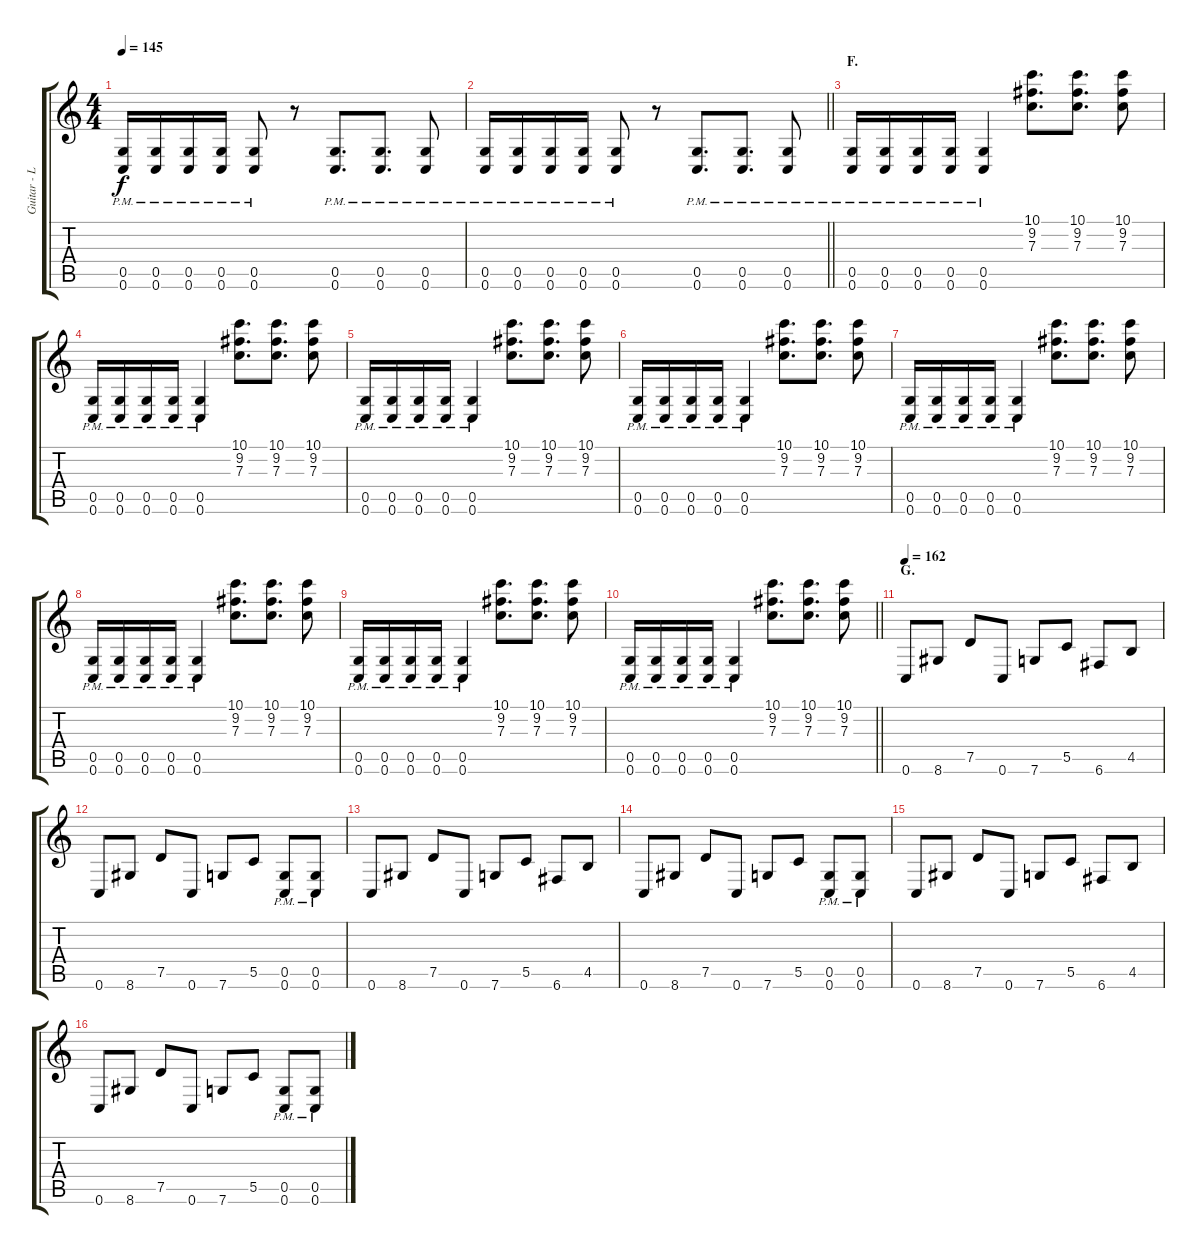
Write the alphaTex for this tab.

\track ("Guitar - Left" "Guitar - L") {instrument distortionguitar}
\staff {score tabs}
\tuning (D4 A3 F3 C3 G2 C2) {hide}
\ts (4 4)
\tempo 145
\clef g2
\ks c
(0.5{pm} 0.6{pm}).16{dy f} (0.5{pm} 0.6{pm}).16 (0.5{pm} 0.6{pm}).16 (0.5{pm} 0.6{pm}).16 (0.5{pm} 0.6{pm}).8 r.8 (0.5{pm} 0.6{pm}).8{d} (0.5{pm} 0.6{pm}).8{d} (0.5{pm} 0.6{pm}).8 |
\barLineRight lightlight
(0.5{pm} 0.6{pm}).16 (0.5{pm} 0.6{pm}).16 (0.5{pm} 0.6{pm}).16 (0.5{pm} 0.6{pm}).16 (0.5{pm} 0.6{pm}).8 r.8 (0.5{pm} 0.6{pm}).8{d} (0.5{pm} 0.6{pm}).8{d} (0.5{pm} 0.6{pm}).8 |
\section ("" "F.")
(0.5{pm} 0.6{pm}).16 (0.5{pm} 0.6{pm}).16 (0.5{pm} 0.6{pm}).16 (0.5{pm} 0.6{pm}).16 (0.5{pm} 0.6{pm}).4 (10.1 9.2 7.3).8{d} (10.1 9.2 7.3).8{d} (10.1 9.2 7.3).8 |
(0.5{pm} 0.6{pm}).16 (0.5{pm} 0.6{pm}).16 (0.5{pm} 0.6{pm}).16 (0.5{pm} 0.6{pm}).16 (0.5{pm} 0.6{pm}).4 (10.1 9.2 7.3).8{d} (10.1 9.2 7.3).8{d} (10.1 9.2 7.3).8 |
(0.5{pm} 0.6{pm}).16 (0.5{pm} 0.6{pm}).16 (0.5{pm} 0.6{pm}).16 (0.5{pm} 0.6{pm}).16 (0.5{pm} 0.6{pm}).4 (10.1 9.2 7.3).8{d} (10.1 9.2 7.3).8{d} (10.1 9.2 7.3).8 |
(0.5{pm} 0.6{pm}).16 (0.5{pm} 0.6{pm}).16 (0.5{pm} 0.6{pm}).16 (0.5{pm} 0.6{pm}).16 (0.5{pm} 0.6{pm}).4 (10.1 9.2 7.3).8{d} (10.1 9.2 7.3).8{d} (10.1 9.2 7.3).8 |
(0.5{pm} 0.6{pm}).16 (0.5{pm} 0.6{pm}).16 (0.5{pm} 0.6{pm}).16 (0.5{pm} 0.6{pm}).16 (0.5{pm} 0.6{pm}).4 (10.1 9.2 7.3).8{d} (10.1 9.2 7.3).8{d} (10.1 9.2 7.3).8 |
(0.5{pm} 0.6{pm}).16 (0.5{pm} 0.6{pm}).16 (0.5{pm} 0.6{pm}).16 (0.5{pm} 0.6{pm}).16 (0.5{pm} 0.6{pm}).4 (10.1 9.2 7.3).8{d} (10.1 9.2 7.3).8{d} (10.1 9.2 7.3).8 |
(0.5{pm} 0.6{pm}).16 (0.5{pm} 0.6{pm}).16 (0.5{pm} 0.6{pm}).16 (0.5{pm} 0.6{pm}).16 (0.5{pm} 0.6{pm}).4 (10.1 9.2 7.3).8{d} (10.1 9.2 7.3).8{d} (10.1 9.2 7.3).8 |
\barLineRight lightlight
(0.5{pm} 0.6{pm}).16 (0.5{pm} 0.6{pm}).16 (0.5{pm} 0.6{pm}).16 (0.5{pm} 0.6{pm}).16 (0.5{pm} 0.6{pm}).4 (10.1 9.2 7.3).8{d} (10.1 9.2 7.3).8{d} (10.1 9.2 7.3).8 |
\section ("" "G.")
\tempo 162
0.6.8 8.6.8 7.5.8 0.6.8 7.6.8 5.5.8 6.6.8 4.5.8 |
0.6.8 8.6.8 7.5.8 0.6.8 7.6.8 5.5.8 (0.5{pm} 0.6{pm}).8 (0.5{pm} 0.6{pm}).8 |
0.6.8 8.6.8 7.5.8 0.6.8 7.6.8 5.5.8 6.6.8 4.5.8 |
0.6.8 8.6.8 7.5.8 0.6.8 7.6.8 5.5.8 (0.5{pm} 0.6{pm}).8 (0.5{pm} 0.6{pm}).8 |
0.6.8 8.6.8 7.5.8 0.6.8 7.6.8 5.5.8 6.6.8 4.5.8 |
0.6.8 8.6.8 7.5.8 0.6.8 7.6.8 5.5.8 (0.5{pm} 0.6{pm}).8 (0.5{pm} 0.6{pm}).8
